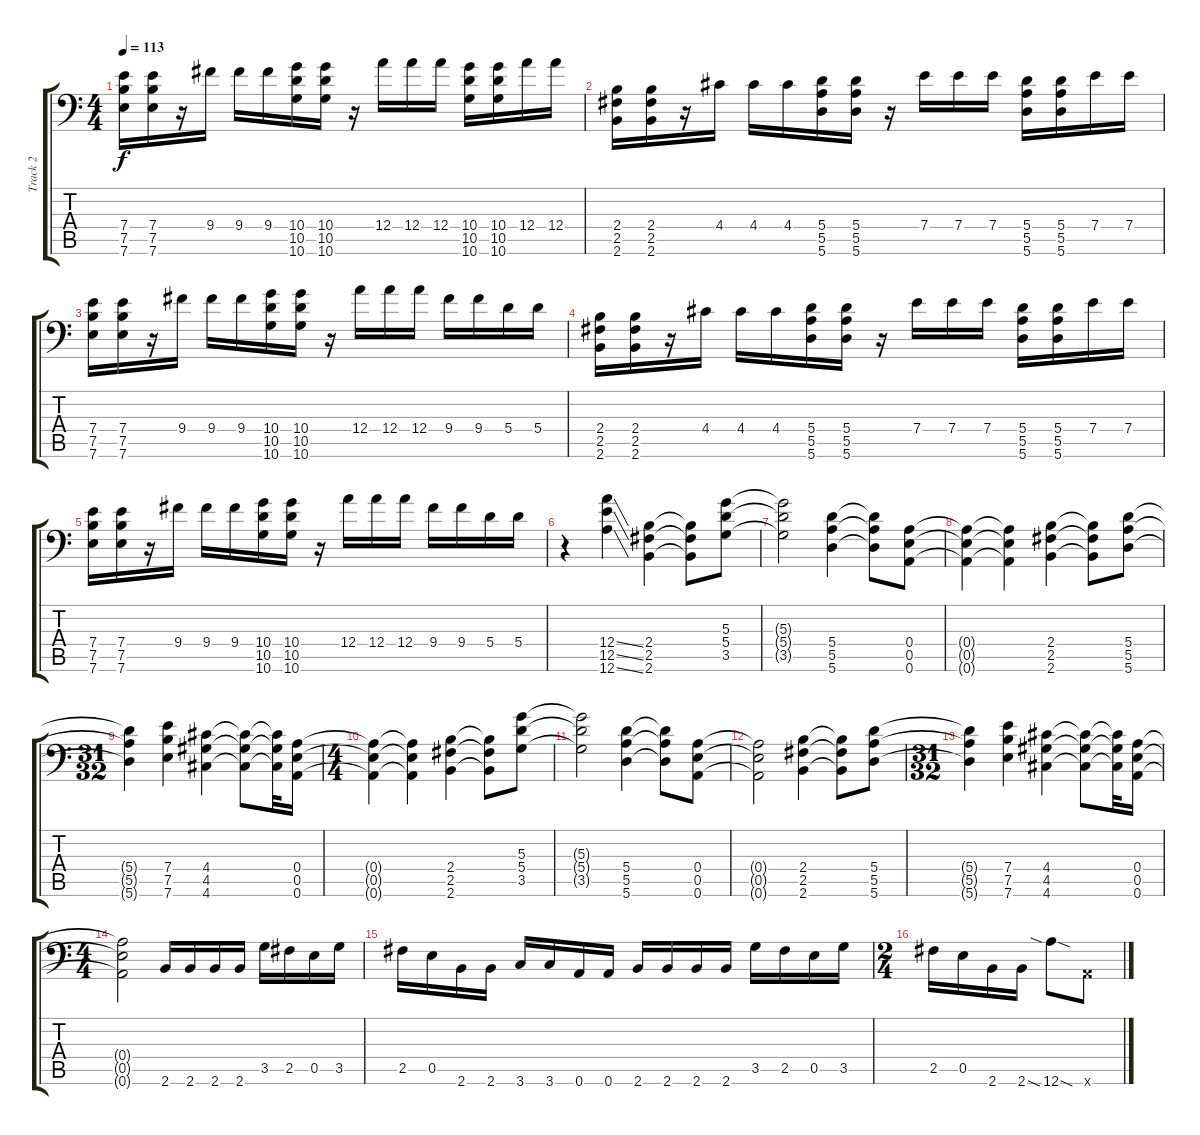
\track ("Track 2" "Track 2") {instrument distortionguitar}
\staff {score tabs}
\tuning (B3 Gb3 D3 A2 E2 A1) {hide}
\ts (4 4)
\tempo 113
\clef f4
\ks c
(7.4 7.5 7.6).16{dy f} (7.4 7.5 7.6).16 r.16 9.4.16 9.4.16 9.4.16 (10.4 10.5 10.6).16 (10.4 10.5 10.6).16 r.16 12.4.16 12.4.16 12.4.16 (10.4 10.5 10.6).16 (10.4 10.5 10.6).16 12.4.16 12.4.16 |
(2.4 2.5 2.6).16 (2.4 2.5 2.6).16 r.16 4.4.16 4.4.16 4.4.16 (5.4 5.5 5.6).16 (5.4 5.5 5.6).16 r.16 7.4.16 7.4.16 7.4.16 (5.4 5.5 5.6).16 (5.4 5.5 5.6).16 7.4.16 7.4.16 |
(7.4 7.5 7.6).16 (7.4 7.5 7.6).16 r.16 9.4.16 9.4.16 9.4.16 (10.4 10.5 10.6).16 (10.4 10.5 10.6).16 r.16 12.4.16 12.4.16 12.4.16 9.4.16 9.4.16 5.4.16 5.4.16 |
(2.4 2.5 2.6).16 (2.4 2.5 2.6).16 r.16 4.4.16 4.4.16 4.4.16 (5.4 5.5 5.6).16 (5.4 5.5 5.6).16 r.16 7.4.16 7.4.16 7.4.16 (5.4 5.5 5.6).16 (5.4 5.5 5.6).16 7.4.16 7.4.16 |
(7.4 7.5 7.6).16 (7.4 7.5 7.6).16 r.16 9.4.16 9.4.16 9.4.16 (10.4 10.5 10.6).16 (10.4 10.5 10.6).16 r.16 12.4.16 12.4.16 12.4.16 9.4.16 9.4.16 5.4.16 5.4.16 |
r.4 (12.4{ss} 12.5{ss} 12.6{ss}).4 (2.4 2.5 2.6).4 (2.4{t} 2.5{t} 2.6{t}).8 (5.3 5.4 3.5).8 |
(5.3{t} 5.4{t} 3.5{t}).2 (5.4 5.5 5.6).4 (5.4{t} 5.5{t} 5.6{t}).8 (0.4 0.5 0.6).8 |
(0.4{t} 0.5{t} 0.6{t}).4 (0.4{t} 0.5{t} 0.6{t}).4 (2.4 2.5 2.6).4 (2.4{t} 2.5{t} 2.6{t}).8 (5.4 5.5 5.6).8 |
\ts (31 32)
(5.4{t} 5.5{t} 5.6{t}).4 (7.4 7.5 7.6).4 (4.4 4.5 4.6).4 (4.4{t} 4.5{t} 4.6{t}).8 (4.4{t} 4.5{t} 4.6{t}).32 (0.4 0.5 0.6).16 |
\ts (4 4)
(0.4{t} 0.5{t} 0.6{t}).4 (0.4{t} 0.5{t} 0.6{t}).4 (2.4 2.5 2.6).4 (2.4{t} 2.5{t} 2.6{t}).8 (5.3 5.4 3.5).8 |
(5.3{t} 5.4{t} 3.5{t}).2 (5.4 5.5 5.6).4 (5.4{t} 5.5{t} 5.6{t}).8 (0.4 0.5 0.6).8 |
(0.4{t} 0.5{t} 0.6{t}).2 (2.4 2.5 2.6).4 (2.4{t} 2.5{t} 2.6{t}).8 (5.4 5.5 5.6).8 |
\ts (31 32)
(5.4{t} 5.5{t} 5.6{t}).4 (7.4 7.5 7.6).4 (4.4 4.5 4.6).4 (4.4{t} 4.5{t} 4.6{t}).8 (4.4{t} 4.5{t} 4.6{t}).32 (0.4 0.5 0.6).16 |
\ts (4 4)
(0.4{t} 0.5{t} 0.6{t}).2 2.6.16 2.6.16 2.6.16 2.6.16 3.5.16 2.5.16 0.5.16 3.5.16 |
2.5.16 0.5.16 2.6.16 2.6.16 3.6.16 3.6.16 0.6.16 0.6.16 2.6.16 2.6.16 2.6.16 2.6.16 3.5.16 2.5.16 0.5.16 3.5.16 |
\ts (2 4)
2.5.16 0.5.16 2.6.16 2.6.16 12.6{sia sod}.8 0.6{x}.8
